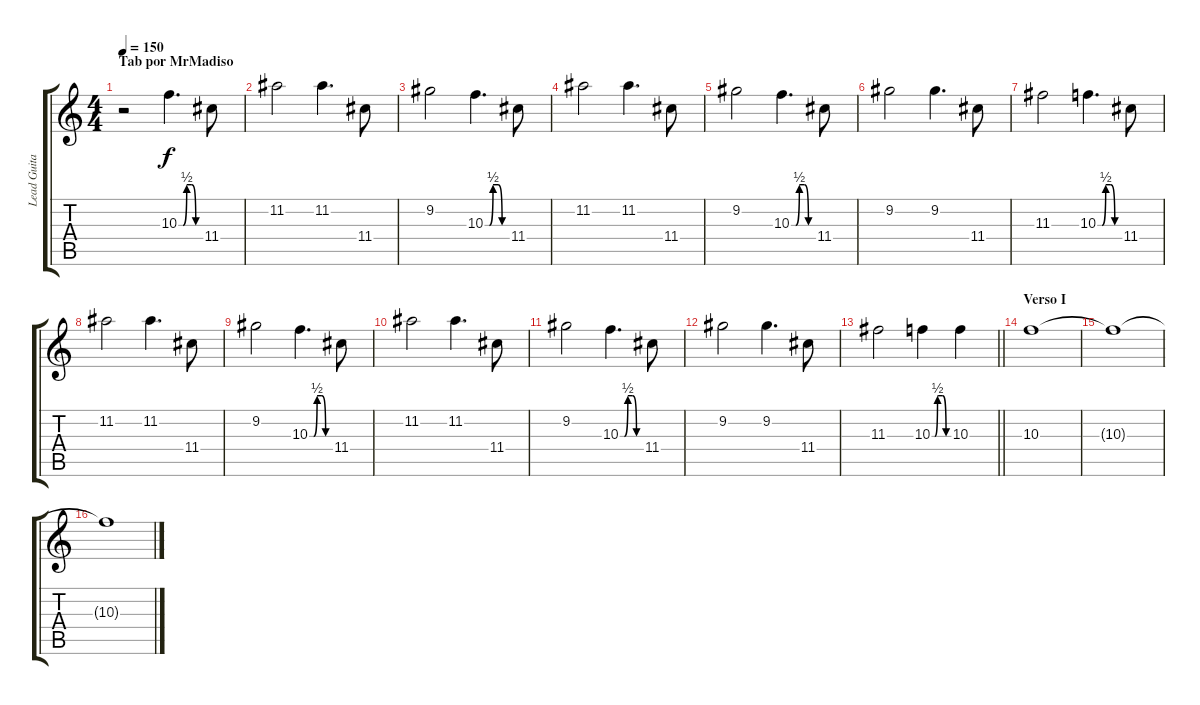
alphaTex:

\track ("Lead Guitar" "Lead Guita") {instrument overdrivenguitar}
\staff {score tabs}
\tuning (E4 B3 G3 D3 A2 E2) {hide}
\ts (4 4)
\section ("" "Tab por MrMadiso")
\tempo 150
\clef g2
\ks c
r.2{dy f instrument overdrivenguitar} 10.3{be (custom 0 0 12 0 22 2 36 2 47 0 60 0)}.4{d} 11.4.8 |
11.2.2 11.2.4{d} 11.4.8 |
9.2.2 10.3{be (custom 0 0 12 0 22 2 36 2 47 0 60 0)}.4{d} 11.4.8 |
11.2.2 11.2.4{d} 11.4.8 |
9.2.2 10.3{be (custom 0 0 12 0 22 2 36 2 47 0 60 0)}.4{d} 11.4.8 |
9.2.2 9.2.4{d} 11.4.8 |
11.3.2 10.3{be (custom 0 0 12 0 22 2 36 2 47 0 60 0)}.4{d} 11.4.8 |
11.2.2 11.2.4{d} 11.4.8 |
9.2.2 10.3{be (custom 0 0 12 0 22 2 36 2 47 0 60 0)}.4{d} 11.4.8 |
11.2.2 11.2.4{d} 11.4.8 |
9.2.2 10.3{be (custom 0 0 12 0 22 2 36 2 47 0 60 0)}.4{d} 11.4.8 |
9.2.2 9.2.4{d} 11.4.8 |
\barLineRight lightlight
11.3.2 10.3{be (custom 0 0 5 0 10 0 20 2 25 2 39 2 51 0 60 0)}.4 10.3.4 |
\section ("" "Verso I")
10.3.1{volume 0} |
10.3{t}.1 |
10.3{t}.1
